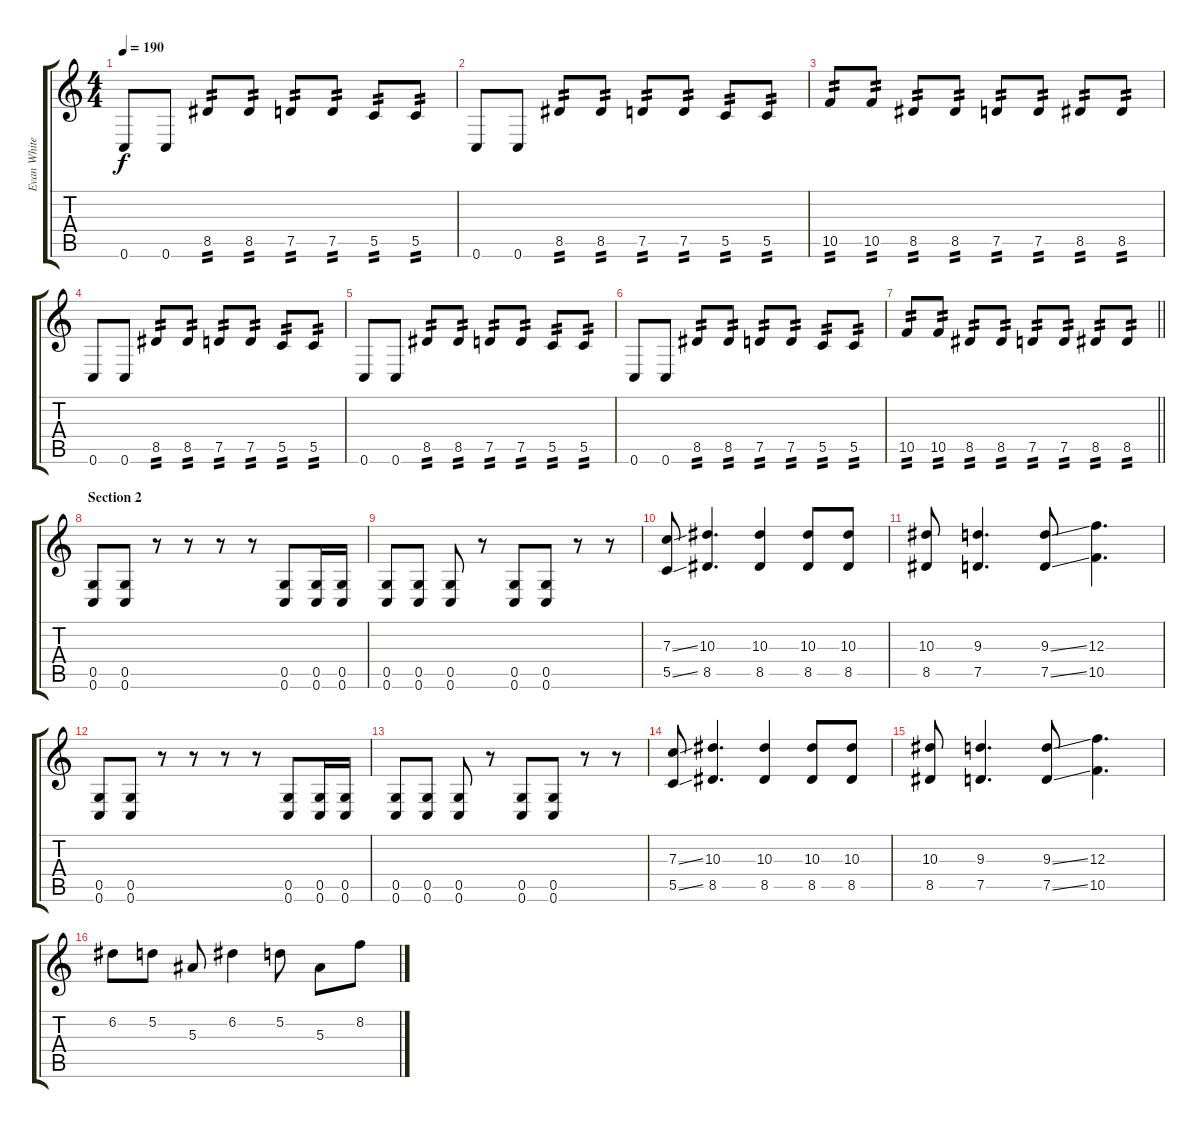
\track ("Evan White" "Evan White") {instrument distortionguitar}
\staff {score tabs}
\tuning (D4 A3 F3 C3 G2 C2) {hide}
\ts (4 4)
\tempo 190
\clef g2
\ks c
0.6.8{dy f} 0.6.8 8.5.8{tp 2} 8.5.8{tp 2} 7.5.8{tp 2} 7.5.8{tp 2} 5.5.8{tp 2} 5.5.8{tp 2} |
0.6.8 0.6.8 8.5.8{tp 2} 8.5.8{tp 2} 7.5.8{tp 2} 7.5.8{tp 2} 5.5.8{tp 2} 5.5.8{tp 2} |
10.5.8{tp 2} 10.5.8{tp 2} 8.5.8{tp 2} 8.5.8{tp 2} 7.5.8{tp 2} 7.5.8{tp 2} 8.5.8{tp 2} 8.5.8{tp 2} |
0.6.8 0.6.8 8.5.8{tp 2} 8.5.8{tp 2} 7.5.8{tp 2} 7.5.8{tp 2} 5.5.8{tp 2} 5.5.8{tp 2} |
0.6.8 0.6.8 8.5.8{tp 2} 8.5.8{tp 2} 7.5.8{tp 2} 7.5.8{tp 2} 5.5.8{tp 2} 5.5.8{tp 2} |
0.6.8 0.6.8 8.5.8{tp 2} 8.5.8{tp 2} 7.5.8{tp 2} 7.5.8{tp 2} 5.5.8{tp 2} 5.5.8{tp 2} |
\barLineRight lightlight
10.5.8{tp 2} 10.5.8{tp 2} 8.5.8{tp 2} 8.5.8{tp 2} 7.5.8{tp 2} 7.5.8{tp 2} 8.5.8{tp 2} 8.5.8{tp 2} |
\section ("" "Section 2")
(0.5 0.6).8 (0.5 0.6).8 r.8 r.8 r.8 r.8 (0.5 0.6).8 (0.5 0.6).16 (0.5 0.6).16 |
(0.5 0.6).8 (0.5 0.6).8 (0.5 0.6).8 r.8 (0.5 0.6).8 (0.5 0.6).8 r.8 r.8 |
(7.3{ss} 5.5{ss}).8 (10.3 8.5).4{d} (10.3 8.5).4 (10.3 8.5).8 (10.3 8.5).8 |
(10.3 8.5).8 (9.3 7.5).4{d} (9.3{ss} 7.5{ss}).8 (12.3 10.5).4{d} |
(0.5 0.6).8 (0.5 0.6).8 r.8 r.8 r.8 r.8 (0.5 0.6).8 (0.5 0.6).16 (0.5 0.6).16 |
(0.5 0.6).8 (0.5 0.6).8 (0.5 0.6).8 r.8 (0.5 0.6).8 (0.5 0.6).8 r.8 r.8 |
(7.3{ss} 5.5{ss}).8 (10.3 8.5).4{d} (10.3 8.5).4 (10.3 8.5).8 (10.3 8.5).8 |
(10.3 8.5).8 (9.3 7.5).4{d} (9.3{ss} 7.5{ss}).8 (12.3 10.5).4{d} |
6.2.8 5.2.8 5.3.8 6.2.4 5.2.8 5.3.8 8.2.8
